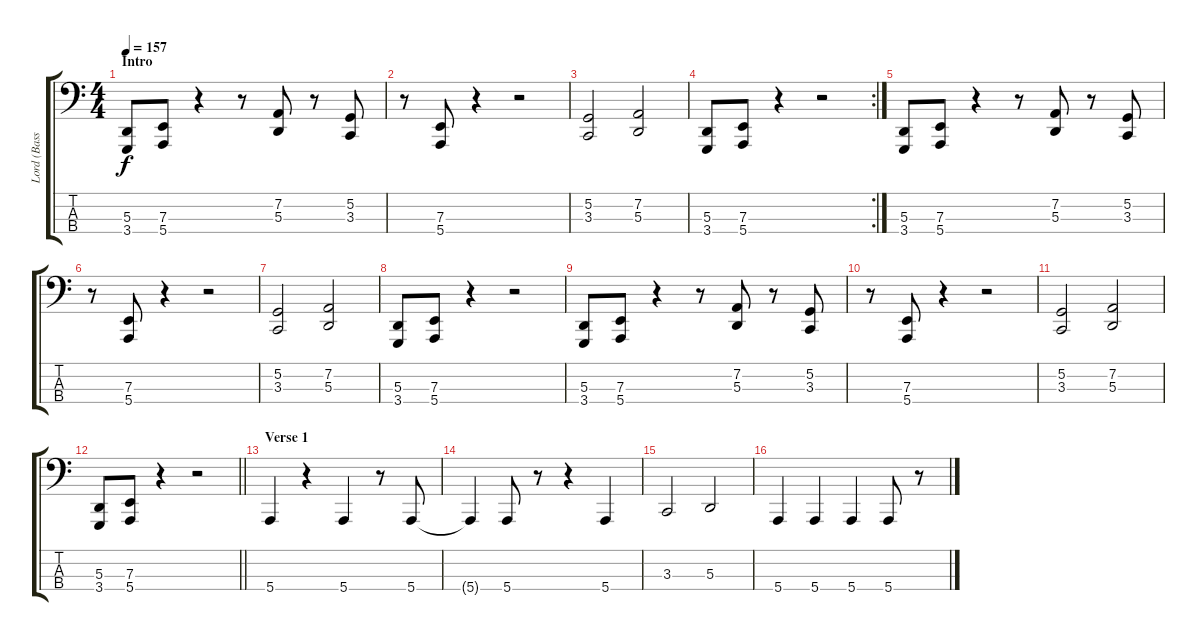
\track ("Lord (Bass)" "Lord (Bass") {instrument electricgrandpiano}
\staff {score tabs}
\tuning (G2 D2 A1 E1) {hide}
\ts (4 4)
\section ("" "Intro")
\tempo 157
\clef f4
\ks c
(5.3 3.4).8{dy f instrument electricgrandpiano} (7.3 5.4).8 r.4 r.8 (7.2 5.3).8 r.8 (5.2 3.3).8 |
r.8 (7.3 5.4).8 r.4 r.2 |
(5.2 3.3).2 (7.2 5.3).2 |
\rc 2
(5.3 3.4).8 (7.3 5.4).8 r.4 r.2 |
(5.3 3.4).8 (7.3 5.4).8 r.4 r.8 (7.2 5.3).8 r.8 (5.2 3.3).8 |
r.8 (7.3 5.4).8 r.4 r.2 |
(5.2 3.3).2 (7.2 5.3).2 |
(5.3 3.4).8 (7.3 5.4).8 r.4 r.2 |
(5.3 3.4).8 (7.3 5.4).8 r.4 r.8 (7.2 5.3).8 r.8 (5.2 3.3).8 |
r.8 (7.3 5.4).8 r.4 r.2 |
(5.2 3.3).2 (7.2 5.3).2 |
\barLineRight lightlight
(5.3 3.4).8 (7.3 5.4).8 r.4 r.2 |
\section ("" "Verse 1")
5.4.4 r.4 5.4.4 r.8 5.4.8 |
5.4{t}.4 5.4.8 r.8 r.4 5.4.4 |
3.3.2 5.3.2 |
5.4.4 5.4.4 5.4.4 5.4.8 r.8
